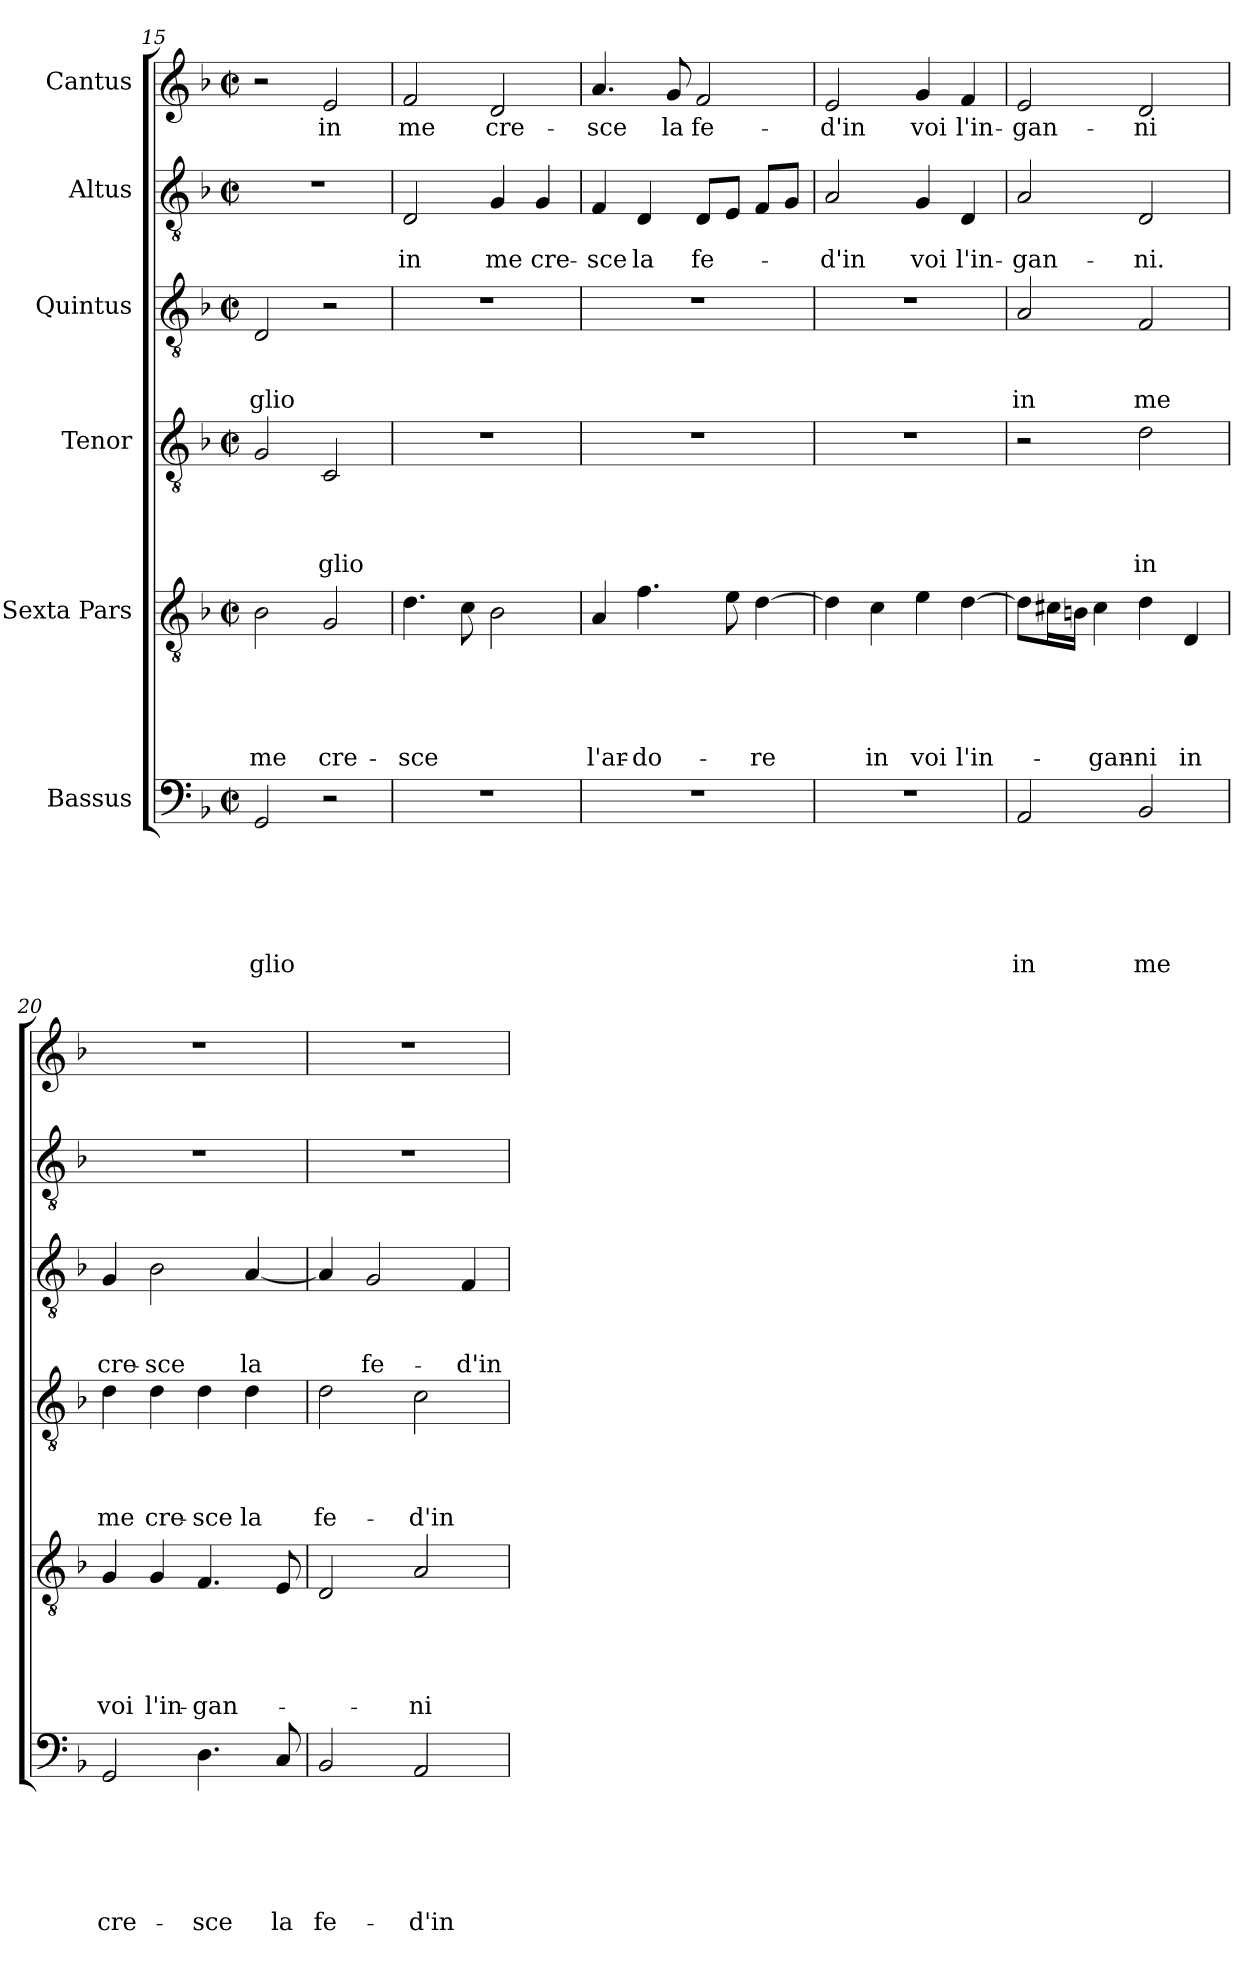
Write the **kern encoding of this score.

**kern	**text	**text	**text	**text	**text	**text	**kern	**text	**text	**text	**text	**text	**kern	**text	**text	**text	**text	**kern	**text	**text	**text	**kern	**text	**text	**kern	**text
*part6	*part6	*part6	*part6	*part6	*part6	*part6	*part5	*part5	*part5	*part5	*part5	*part5	*part4	*part4	*part4	*part4	*part4	*part3	*part3	*part3	*part3	*part2	*part2	*part2	*part1	*part1
*staff6	*staff6	*staff6	*staff6	*staff6	*staff6	*staff6	*staff5	*staff5	*staff5	*staff5	*staff5	*staff5	*staff4	*staff4	*staff4	*staff4	*staff4	*staff3	*staff3	*staff3	*staff3	*staff2	*staff2	*staff2	*staff1	*staff1
*I"Bassus	*	*	*	*	*	*	*I"Sexta Pars	*	*	*	*	*	*I"Tenor	*	*	*	*	*I"Quintus	*	*	*	*I"Altus	*	*	*I"Cantus	*
*clefF4	*	*	*	*	*	*	*clefGv2	*	*	*	*	*	*clefGv2	*	*	*	*	*clefGv2	*	*	*	*clefGv2	*	*	*clefG2	*
*k[b-]	*	*	*	*	*	*	*k[b-]	*	*	*	*	*	*k[b-]	*	*	*	*	*k[b-]	*	*	*	*k[b-]	*	*	*k[b-]	*
*F:	*	*	*	*	*	*	*F:	*	*	*	*	*	*F:	*	*	*	*	*F:	*	*	*	*F:	*	*	*F:	*
*M2/2	*	*	*	*	*	*	*M2/2	*	*	*	*	*	*M2/2	*	*	*	*	*M2/2	*	*	*	*M2/2	*	*	*M2/2	*
*met(c|)	*	*	*	*	*	*	*met(c|)	*	*	*	*	*	*met(c|)	*	*	*	*	*met(c|)	*	*	*	*met(c|)	*	*	*met(c|)	*
=15	=15	=15	=15	=15	=15	=15	=15	=15	=15	=15	=15	=15	=15	=15	=15	=15	=15	=15	=15	=15	=15	=15	=15	=15	=15	=15
2GG/	.	.	.	.	.	-glio	2B-\	.	.	.	.	me	2G/	.	.	.	.	2D/	.	.	glio	1r	.	.	2r	.
2r	.	.	.	.	.	.	2G/	.	.	.	.	cre-	2C/	.	.	.	glio	2r	.	.	.	.	.	.	2e/	in
=16	=16	=16	=16	=16	=16	=16	=16	=16	=16	=16	=16	=16	=16	=16	=16	=16	=16	=16	=16	=16	=16	=16	=16	=16	=16	=16
1r	.	.	.	.	.	.	4.d\	.	.	.	.	-sce	1r	.	.	.	.	1r	.	.	.	2D/	.	in	2f/	me
.	.	.	.	.	.	.	8c\	.	.	.	.	.	.	.	.	.	.	.	.	.	.	.	.	.	.	.
.	.	.	.	.	.	.	2B-\	.	.	.	.	.	.	.	.	.	.	.	.	.	.	4G/	.	me	2d/	-cre-
.	.	.	.	.	.	.	.	.	.	.	.	.	.	.	.	.	.	.	.	.	.	4G/	.	cre-	.	.
=17	=17	=17	=17	=17	=17	=17	=17	=17	=17	=17	=17	=17	=17	=17	=17	=17	=17	=17	=17	=17	=17	=17	=17	=17	=17	=17
1r	.	.	.	.	.	.	4A/	.	.	.	.	l'ar-	1r	.	.	.	.	1r	.	.	.	4F/	.	-sce	4.a/	sce
.	.	.	.	.	.	.	4.f\	.	.	.	.	-do-	.	.	.	.	.	.	.	.	.	4D/	.	la	.	.
.	.	.	.	.	.	.	.	.	.	.	.	.	.	.	.	.	.	.	.	.	.	.	.	.	8g/	la
.	.	.	.	.	.	.	.	.	.	.	.	.	.	.	.	.	.	.	.	.	.	8D/L	.	fe-	2f/	-fe-
.	.	.	.	.	.	.	8e\	.	.	.	.	.	.	.	.	.	.	.	.	.	.	8E/J	.	.	.	.
.	.	.	.	.	.	.	[4d\	.	.	.	.	-re	.	.	.	.	.	.	.	.	.	8F/L	.	.	.	.
.	.	.	.	.	.	.	.	.	.	.	.	.	.	.	.	.	.	.	.	.	.	8G/J	.	.	.	.
!!LO:LB:g=z
=18	=18	=18	=18	=18	=18	=18	=18	=18	=18	=18	=18	=18	=18	=18	=18	=18	=18	=18	=18	=18	=18	=18	=18	=18	=18	=18
1r	.	.	.	.	.	.	4d\]	.	.	.	.	.	1r	.	.	.	.	1r	.	.	.	2A/	.	-d'in	2e/	d'in
.	.	.	.	.	.	.	4c\	.	.	.	.	in	.	.	.	.	.	.	.	.	.	.	.	.	.	.
.	.	.	.	.	.	.	4e\	.	.	.	.	voi	.	.	.	.	.	.	.	.	.	4G/	.	voi	4g/	voi
.	.	.	.	.	.	.	[4d\	.	.	.	.	l'in-	.	.	.	.	.	.	.	.	.	4D/	.	l'in-	4f/	-l'in-
=19	=19	=19	=19	=19	=19	=19	=19	=19	=19	=19	=19	=19	=19	=19	=19	=19	=19	=19	=19	=19	=19	=19	=19	=19	=19	=19
2AA/	.	.	.	.	.	in	8d\L]	.	.	.	.	.	2r	.	.	.	.	2A/	.	.	in	2A/	.	-gan-	2e/	-gan-
.	.	.	.	.	.	.	16c#X\L	.	.	.	.	.	.	.	.	.	.	.	.	.	.	.	.	.	.	.
.	.	.	.	.	.	.	16Bn\JJ	.	.	.	.	.	.	.	.	.	.	.	.	.	.	.	.	.	.	.
.	.	.	.	.	.	.	4c#\	.	.	.	.	-gan-	.	.	.	.	.	.	.	.	.	.	.	.	.	.
2BB-/	.	.	.	.	.	me	4d\	.	.	.	.	-ni	2d\	.	.	.	in	2F/	.	.	me	2D/	.	-ni.	2d/	ni
.	.	.	.	.	.	.	4D/	.	.	.	.	in	.	.	.	.	.	.	.	.	.	.	.	.	.	.
=20	=20	=20	=20	=20	=20	=20	=20	=20	=20	=20	=20	=20	=20	=20	=20	=20	=20	=20	=20	=20	=20	=20	=20	=20	=20	=20
2GG/	.	.	.	.	.	cre-	4G/	.	.	.	.	voi	4d\	.	.	.	me	4G/	.	.	cre-	1r	.	.	1r	.
.	.	.	.	.	.	.	4G/	.	.	.	.	l'in-	4d\	.	.	.	cre-	2B-\	.	.	-sce	.	.	.	.	.
4.D\	.	.	.	.	.	-sce	4.F/	.	.	.	.	-gan-	4d\	.	.	.	-sce	.	.	.	.	.	.	.	.	.
.	.	.	.	.	.	.	.	.	.	.	.	.	4d\	.	.	.	la	[4A/	.	.	la	.	.	.	.	.
8C/	.	.	.	.	.	la	8E/	.	.	.	.	.	.	.	.	.	.	.	.	.	.	.	.	.	.	.
=21	=21	=21	=21	=21	=21	=21	=21	=21	=21	=21	=21	=21	=21	=21	=21	=21	=21	=21	=21	=21	=21	=21	=21	=21	=21	=21
2BB-/	.	.	.	.	.	fe-	2D/	.	.	.	.	.	2d\	.	.	.	fe-	4A/]	.	.	.	1r	.	.	1r	.
.	.	.	.	.	.	.	.	.	.	.	.	.	.	.	.	.	.	2G/	.	.	fe-	.	.	.	.	.
2AA/	.	.	.	.	.	-d'in	2A/	.	.	.	.	-ni	2c\	.	.	.	-d'in	.	.	.	.	.	.	.	.	.
.	.	.	.	.	.	.	.	.	.	.	.	.	.	.	.	.	.	4F/	.	.	-d'in	.	.	.	.	.
=	=	=	=	=	=	=	=	=	=	=	=	=	=	=	=	=	=	=	=	=	=	=	=	=	=	=
*-	*-	*-	*-	*-	*-	*-	*-	*-	*-	*-	*-	*-	*-	*-	*-	*-	*-	*-	*-	*-	*-	*-	*-	*-	*-	*-
